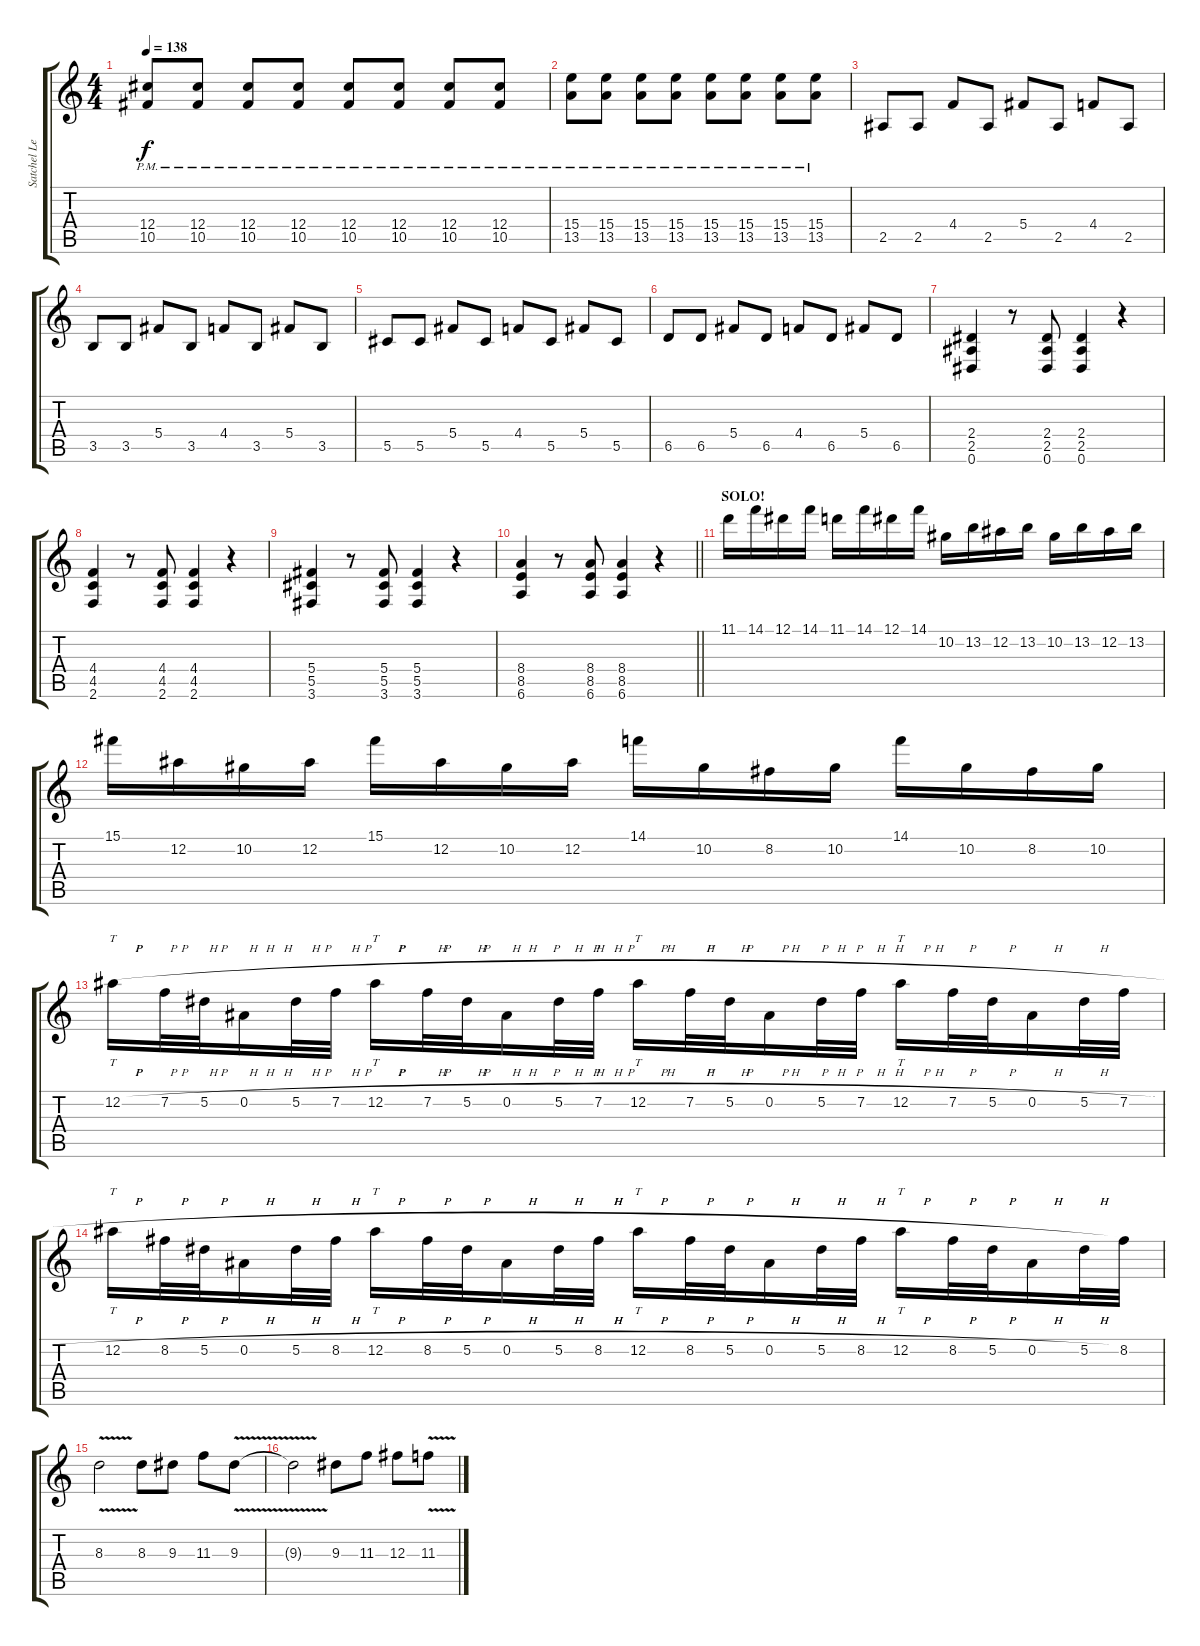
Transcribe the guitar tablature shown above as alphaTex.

\track ("Satchel Lead" "Satchel Le") {instrument distortionguitar}
\staff {score tabs}
\tuning (Eb4 Bb3 Gb3 Db3 Ab2 Eb2) {hide}
\ts (4 4)
\tempo 138
\clef g2
\ks c
(12.4 10.5{pm}).8{dy f} (12.4 10.5{pm}).8 (12.4 10.5{pm}).8 (12.4 10.5{pm}).8 (12.4 10.5{pm}).8 (12.4 10.5{pm}).8 (12.4 10.5{pm}).8 (12.4 10.5{pm}).8 |
(15.4 13.5{pm}).8 (15.4 13.5{pm}).8 (15.4 13.5{pm}).8 (15.4 13.5{pm}).8 (15.4 13.5{pm}).8 (15.4 13.5{pm}).8 (15.4 13.5{pm}).8 (15.4 13.5{pm}).8 |
2.5.8 2.5.8 4.4.8 2.5.8 5.4.8 2.5.8 4.4.8 2.5.8 |
3.5.8 3.5.8 5.4.8 3.5.8 4.4.8 3.5.8 5.4.8 3.5.8 |
5.5.8 5.5.8 5.4.8 5.5.8 4.4.8 5.5.8 5.4.8 5.5.8 |
6.5.8 6.5.8 5.4.8 6.5.8 4.4.8 6.5.8 5.4.8 6.5.8 |
(2.4 2.5 0.6).4 r.8 (2.4 2.5 0.6).8 (2.4 2.5 0.6).4 r.4 |
(4.4 4.5 2.6).4 r.8 (4.4 4.5 2.6).8 (4.4 4.5 2.6).4 r.4 |
(5.4 5.5 3.6).4 r.8 (5.4 5.5 3.6).8 (5.4 5.5 3.6).4 r.4 |
\barLineRight lightlight
(8.4 8.5 6.6).4 r.8 (8.4 8.5 6.6).8 (8.4 8.5 6.6).4 r.4 |
\section ("" "SOLO!")
11.1.16 14.1.16 12.1.16 14.1.16 11.1.16 14.1.16 12.1.16 14.1.16 10.2.16 13.2.16 12.2.16 13.2.16 10.2.16 13.2.16 12.2.16 13.2.16 |
15.1.16 12.2.16 10.2.16 12.2.16 15.1.16 12.2.16 10.2.16 12.2.16 14.1.16 10.2.16 8.2.16 10.2.16 14.1.16 10.2.16 8.2.16 10.2.16 |
12.2{h}.16{tt} 7.2{h}.32 5.2{h}.32 0.2{h}.16 5.2{h}.32 7.2{h}.32 12.2{h}.16{tt} 7.2{h}.32 5.2{h}.32 0.2{h}.16 5.2{h}.32 7.2{h}.32 12.2{h}.16{tt} 7.2{h}.32 5.2{h}.32 0.2{h}.16 5.2{h}.32 7.2{h}.32 12.2{h}.16{tt} 7.2{h}.32 5.2{h}.32 0.2{h}.16 5.2{h}.32 7.2{h}.32 |
12.2{h}.16{tt} 8.2{h}.32 5.2{h}.32 0.2{h}.16 5.2{h}.32 8.2{h}.32 12.2{h}.16{tt} 8.2{h}.32 5.2{h}.32 0.2{h}.16 5.2{h}.32 8.2{h}.32 12.2{h}.16{tt} 8.2{h}.32 5.2{h}.32 0.2{h}.16 5.2{h}.32 8.2{h}.32 12.2{h}.16{tt} 8.2{h}.32 5.2{h}.32 0.2{h}.16 5.2{h}.32 8.2.32 |
8.3{v}.2 8.3.8 9.3.8 11.3.8 9.3{v}.8 |
9.3{t}.2 9.3.8 11.3.8 12.3.8 11.3{v}.8
